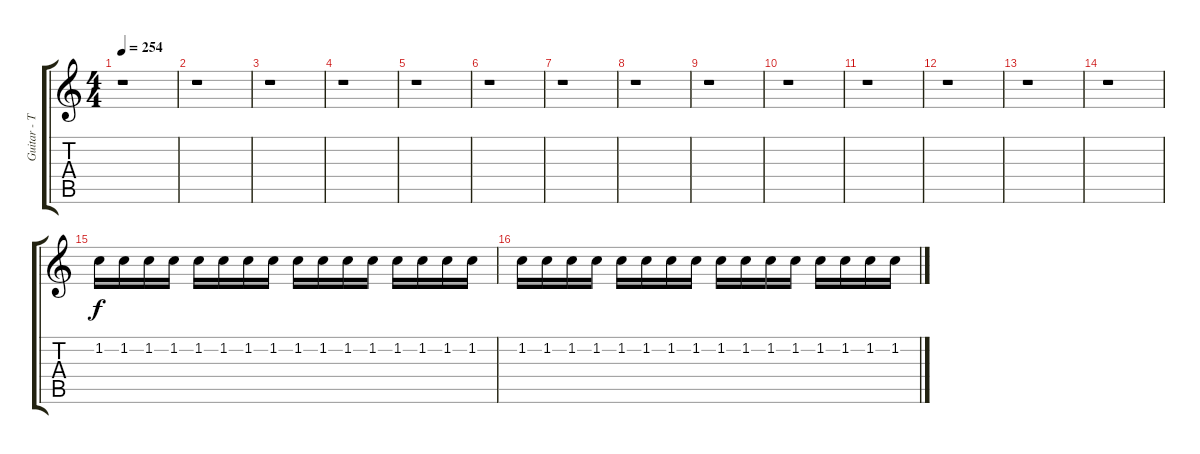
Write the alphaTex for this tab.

\track ("Guitar - Tom Mattew Delonge" "Guitar - T") {instrument overdrivenguitar}
\staff {score tabs}
\tuning (E4 B3 G3 D3 A2 E2) {hide}
\ts (4 4)
\tempo 254
\clef g2
\ks c
r.1{dy f} |
r.1 |
r.1 |
r.1 |
r.1 |
r.1 |
r.1 |
r.1 |
r.1 |
r.1 |
r.1 |
r.1 |
r.1 |
r.1 |
1.2.16 1.2.16 1.2.16 1.2.16 1.2.16 1.2.16 1.2.16 1.2.16 1.2.16 1.2.16 1.2.16 1.2.16 1.2.16 1.2.16 1.2.16 1.2.16 |
1.2.16 1.2.16 1.2.16 1.2.16 1.2.16 1.2.16 1.2.16 1.2.16 1.2.16 1.2.16 1.2.16 1.2.16 1.2.16 1.2.16 1.2.16 1.2.16
